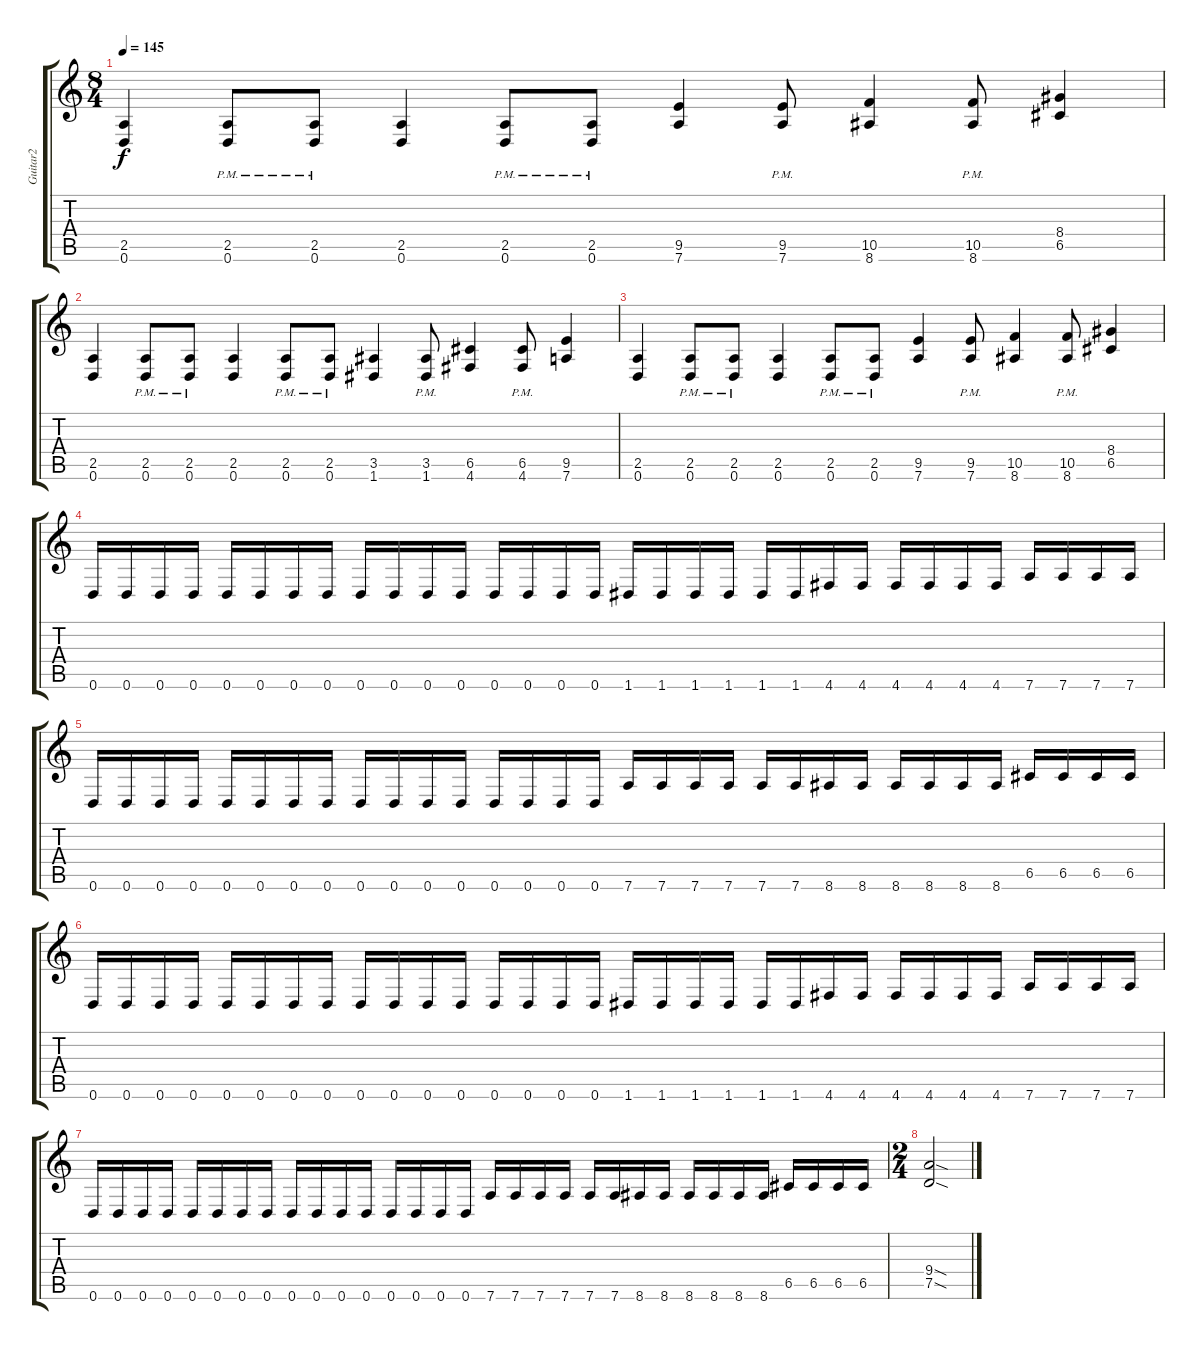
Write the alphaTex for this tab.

\track ("Guitar2" "Guitar2") {instrument distortionguitar}
\staff {score tabs}
\tuning (D4 A3 F3 C3 G2 D2) {hide}
\ts (8 4)
\tempo 145
\clef g2
\ks c
(2.5 0.6).4{dy f} (2.5{pm} 0.6{pm}).8 (2.5{pm} 0.6{pm}).8 (2.5 0.6).4 (2.5{pm} 0.6{pm}).8 (2.5{pm} 0.6{pm}).8 (9.5 7.6).4 (9.5{pm} 7.6{pm}).8 (10.5 8.6).4 (10.5{pm} 8.6{pm}).8 (8.4 6.5).4 |
(2.5 0.6).4 (2.5{pm} 0.6{pm}).8 (2.5{pm} 0.6{pm}).8 (2.5 0.6).4 (2.5{pm} 0.6{pm}).8 (2.5{pm} 0.6{pm}).8 (3.5 1.6).4 (3.5{pm} 1.6{pm}).8 (6.5 4.6).4 (6.5{pm} 4.6{pm}).8 (9.5 7.6).4 |
(2.5 0.6).4 (2.5{pm} 0.6{pm}).8 (2.5{pm} 0.6{pm}).8 (2.5 0.6).4 (2.5{pm} 0.6{pm}).8 (2.5{pm} 0.6{pm}).8 (9.5 7.6).4 (9.5{pm} 7.6{pm}).8 (10.5 8.6).4 (10.5{pm} 8.6{pm}).8 (8.4 6.5).4 |
0.6.16 0.6.16 0.6.16 0.6.16 0.6.16 0.6.16 0.6.16 0.6.16 0.6.16 0.6.16 0.6.16 0.6.16 0.6.16 0.6.16 0.6.16 0.6.16 1.6.16 1.6.16 1.6.16 1.6.16 1.6.16 1.6.16 4.6.16 4.6.16 4.6.16 4.6.16 4.6.16 4.6.16 7.6.16 7.6.16 7.6.16 7.6.16 |
0.6.16 0.6.16 0.6.16 0.6.16 0.6.16 0.6.16 0.6.16 0.6.16 0.6.16 0.6.16 0.6.16 0.6.16 0.6.16 0.6.16 0.6.16 0.6.16 7.6.16 7.6.16 7.6.16 7.6.16 7.6.16 7.6.16 8.6.16 8.6.16 8.6.16 8.6.16 8.6.16 8.6.16 6.5.16 6.5.16 6.5.16 6.5.16 |
0.6.16 0.6.16 0.6.16 0.6.16 0.6.16 0.6.16 0.6.16 0.6.16 0.6.16 0.6.16 0.6.16 0.6.16 0.6.16 0.6.16 0.6.16 0.6.16 1.6.16 1.6.16 1.6.16 1.6.16 1.6.16 1.6.16 4.6.16 4.6.16 4.6.16 4.6.16 4.6.16 4.6.16 7.6.16 7.6.16 7.6.16 7.6.16 |
0.6.16 0.6.16 0.6.16 0.6.16 0.6.16 0.6.16 0.6.16 0.6.16 0.6.16 0.6.16 0.6.16 0.6.16 0.6.16 0.6.16 0.6.16 0.6.16 7.6.16 7.6.16 7.6.16 7.6.16 7.6.16 7.6.16 8.6.16 8.6.16 8.6.16 8.6.16 8.6.16 8.6.16 6.5.16 6.5.16 6.5.16 6.5.16 |
\ts (2 4)
(9.4{sod} 7.5{sod}).2
